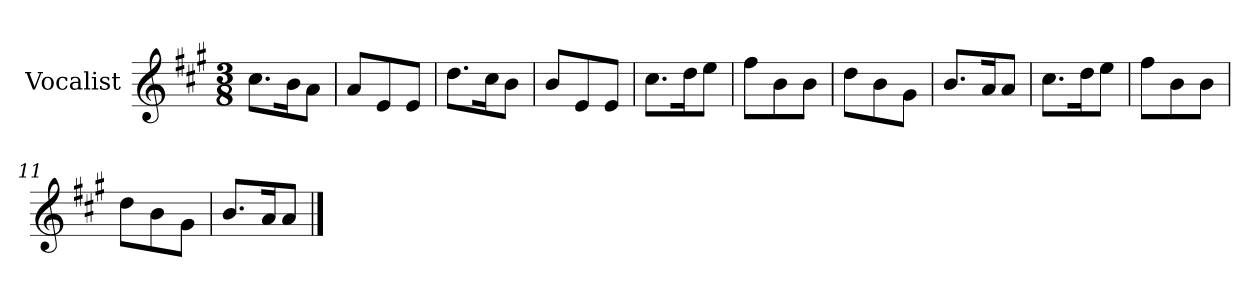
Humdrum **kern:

**kern
*part1
*staff1
*I"Vocalist
*k[f#c#g#]
*A:
*M3/8
=1
8.cc#L
16bK
8aJ
=2
8aL
8e
8eJ
=3
8.ddL
16cc#K
8bJ
=4
8bL
8e
8eJ
=5
8.cc#L
16ddK
8eeJ
=6
8ff#L
8b
8bJ
=7
8ddL
8b
8g#J
=8
8.bL
16aK
8aJ
=9
8.cc#L
16ddK
8eeJ
=10
8ff#L
8b
8bJ
=11
8ddL
8b
8g#J
=12
8.bL
16aK
8aJ
==
*-
